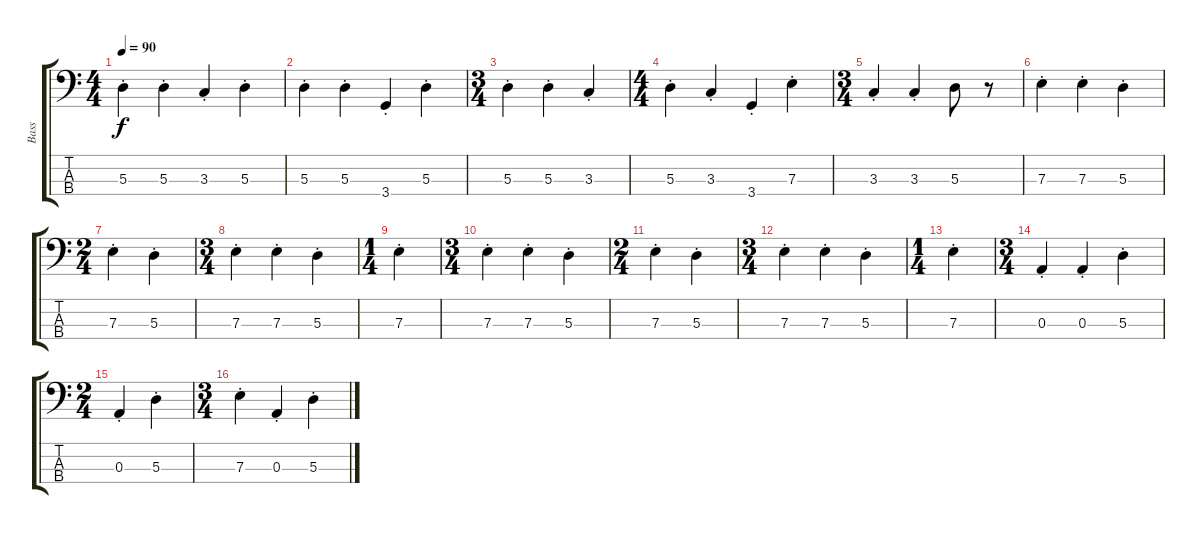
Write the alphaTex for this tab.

\track ("Bass" "Bass") {instrument electricbassfinger}
\staff {score tabs}
\tuning (G2 D2 A1 E1) {hide}
\ts (4 4)
\tempo 90
\clef f4
\ks c
5.3{st}.4{dy f} 5.3{st}.4 3.3{st}.4 5.3{st}.4 |
5.3{st}.4 5.3{st}.4 3.4{st}.4 5.3{st}.4 |
\ts (3 4)
5.3{st}.4 5.3{st}.4 3.3{st}.4 |
\ts (4 4)
5.3{st}.4 3.3{st}.4 3.4{st}.4 7.3{st}.4 |
\ts (3 4)
3.3{st}.4 3.3{st}.4 5.3.8 r.8 |
7.3{st}.4 7.3{st}.4 5.3{st}.4 |
\ts (2 4)
7.3{st}.4 5.3{st}.4 |
\ts (3 4)
7.3{st}.4 7.3{st}.4 5.3{st}.4 |
\ts (1 4)
7.3{st}.4 |
\ts (3 4)
7.3{st}.4 7.3{st}.4 5.3{st}.4 |
\ts (2 4)
7.3{st}.4 5.3{st}.4 |
\ts (3 4)
7.3{st}.4 7.3{st}.4 5.3{st}.4 |
\ts (1 4)
7.3{st}.4 |
\ts (3 4)
0.3{st}.4 0.3{st}.4 5.3{st}.4 |
\ts (2 4)
0.3{st}.4 5.3{st}.4 |
\ts (3 4)
7.3{st}.4 0.3{st}.4 5.3{st}.4
